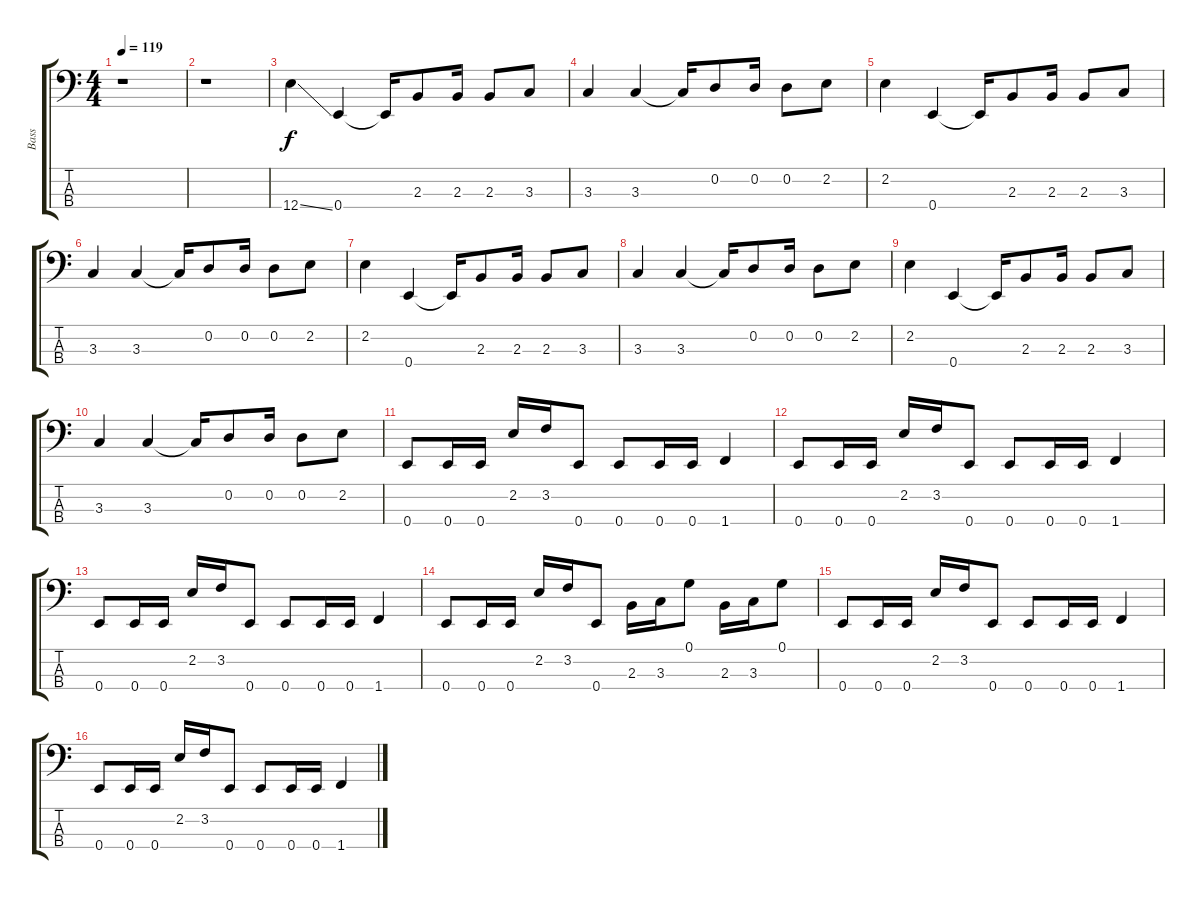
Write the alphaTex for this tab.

\track ("Bass" "Bass") {instrument slapbass1}
\staff {score tabs}
\tuning (G2 D2 A1 E1) {hide}
\ts (4 4)
\tempo 119
\clef f4
\ks c
r.1{dy f instrument slapbass1} |
r.1 |
12.4{ss}.4 0.4.4 0.4{t}.16 2.3.8 2.3.16 2.3.8 3.3.8 |
3.3.4 3.3.4 3.3{t}.16 0.2.8 0.2.16 0.2.8 2.2.8 |
2.2.4 0.4.4 0.4{t}.16 2.3.8 2.3.16 2.3.8 3.3.8 |
3.3.4 3.3.4 3.3{t}.16 0.2.8 0.2.16 0.2.8 2.2.8 |
2.2.4 0.4.4 0.4{t}.16 2.3.8 2.3.16 2.3.8 3.3.8 |
3.3.4 3.3.4 3.3{t}.16 0.2.8 0.2.16 0.2.8 2.2.8 |
2.2.4 0.4.4 0.4{t}.16 2.3.8 2.3.16 2.3.8 3.3.8 |
3.3.4 3.3.4 3.3{t}.16 0.2.8 0.2.16 0.2.8 2.2.8 |
0.4.8 0.4.16 0.4.16 2.2.16 3.2.16 0.4.8 0.4.8 0.4.16 0.4.16 1.4.4 |
0.4.8 0.4.16 0.4.16 2.2.16 3.2.16 0.4.8 0.4.8 0.4.16 0.4.16 1.4.4 |
0.4.8 0.4.16 0.4.16 2.2.16 3.2.16 0.4.8 0.4.8 0.4.16 0.4.16 1.4.4 |
0.4.8 0.4.16 0.4.16 2.2.16 3.2.16 0.4.8 2.3.16 3.3.16 0.1.8 2.3.16 3.3.16 0.1.8 |
0.4.8 0.4.16 0.4.16 2.2.16 3.2.16 0.4.8 0.4.8 0.4.16 0.4.16 1.4.4 |
0.4.8 0.4.16 0.4.16 2.2.16 3.2.16 0.4.8 0.4.8 0.4.16 0.4.16 1.4.4
